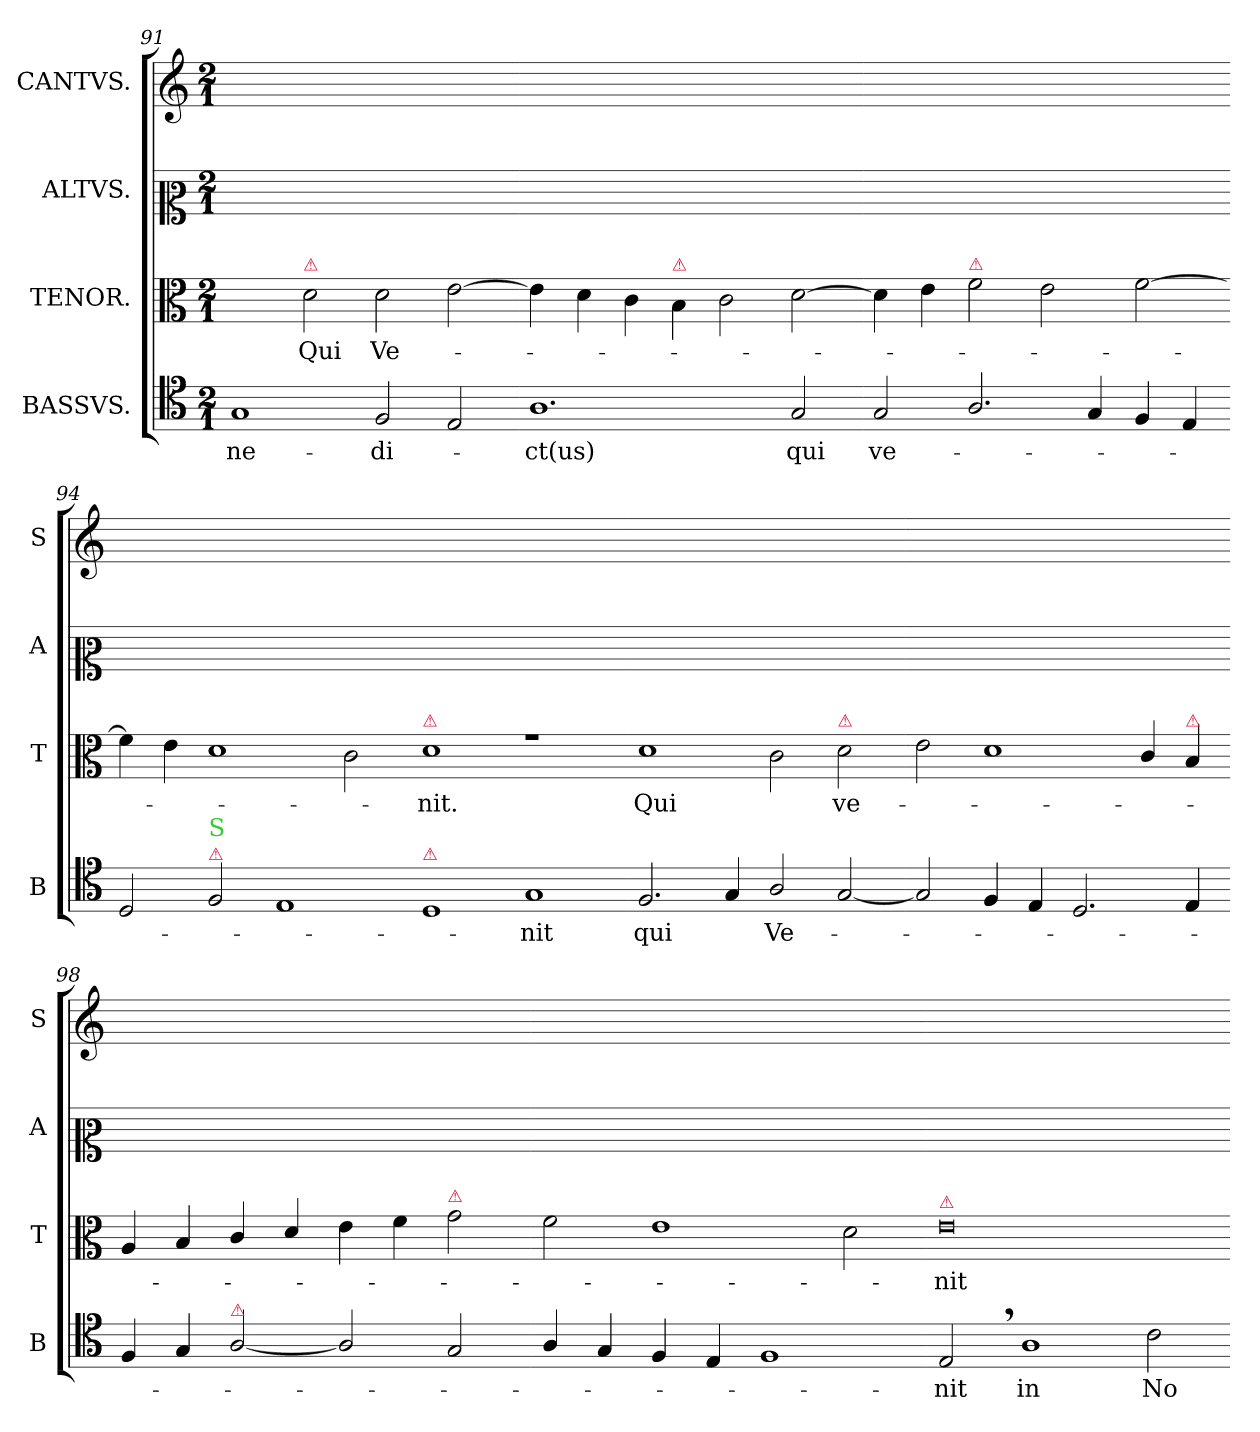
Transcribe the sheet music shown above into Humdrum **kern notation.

**kern	**text	**kern	**text	**kern	**kern
*part4	*part4	*part3	*part3	*part2	*part1
*staff4	*staff4	*staff3	*staff3	*staff2	*staff1
*I"BASSVS.	*	*I"TENOR.	*	*I"ALTVS.	*I"CANTVS.
*I'B	*	*I'T	*	*I'A	*I'S
*clefC4	*	*clefC3	*	*clefC2	*clefG2
*k[]	*	*k[]	*	*k[]	*k[]
*M2/1	*	*M2/1	*	*M2/1	*M2/1
=91	=91	=91	=91	=91	=91
1G	-ne-	2ryy	.	0ryy	0ryy
!	!	!LO:TX:a:color=crimson:t=⚠	!	!	!
.	.	2d\	Qui	.	.
2F/	-di-	2d\	Ve-	.	.
2E/	.	[2e\	.	.	.
=92-	=92-	=92-	=92-	=92-	=92-
1.A	-ct(us)	4e\]	.	0ryy	0ryy
.	.	4d\	.	.	.
.	.	4c\	.	.	.
!	!	!LO:TX:a:color=crimson:t=⚠	!	!	!
.	.	4B\	.	.	.
.	.	2c\	.	.	.
2G/	qui	[2d\	.	.	.
=93-	=93-	=93-	=93-	=93-	=93-
2G/	ve-	4d\]	.	0ryy	0ryy
.	.	4e\	.	.	.
!	!	!LO:TX:a:color=crimson:t=⚠	!	!	!
2.A/	.	2f\	.	.	.
.	.	2e\	.	.	.
4G/	.	.	.	.	.
4F/	.	[2f\	.	.	.
4E/	.	.	.	.	.
=94-	=94-	=94-	=94-	=94-	=94-
2D/	.	4f\]	.	0ryy	0ryy
.	.	4e\	.	.	.
!LO:TX:a:color=crimson:t=⚠	!	!	!	!	!
!LO:TX:a:color=limegreen:t=S	!	!	!	!	!
2F/	.	1d	.	.	.
1E	.	.	.	.	.
.	.	2c\	.	.	.
=95-	=95-	=95-	=95-	=95-	=95-
!	!	!LO:TX:a:color=crimson:t=⚠	!	!	!
!LO:TX:a:color=crimson:t=⚠	!	!	!	!	!
1D	.	1d	-nit.	0ryy	0ryy
1G	-nit	1rg	.	.	.
=96-	=96-	=96-	=96-	=96-	=96-
2.F/	qui	1d	Qui	0ryy	0ryy
4G/	.	.	.	.	.
2A/	Ve-	2c\	.	.	.
!	!	!LO:TX:a:color=crimson:t=⚠	!	!	!
[2G/	.	2d\	ve-	.	.
=97-	=97-	=97-	=97-	=97-	=97-
2G/]	.	2e\	.	0ryy	0ryy
4F/	.	1d	.	.	.
4E/	.	.	.	.	.
2.D/	.	.	.	.	.
.	.	4c/	.	.	.
!	!	!LO:TX:a:color=crimson:t=⚠	!	!	!
4E/	.	4B/	.	.	.
=98-	=98-	=98-	=98-	=98-	=98-
4F/	.	4A/	.	0ryy	0ryy
4G/	.	4B/	.	.	.
!LO:TX:a:color=crimson:t=⚠	!	!	!	!	!
[2A/	.	4c/	.	.	.
.	.	4d/	.	.	.
2A/]	.	4e\	.	.	.
.	.	4f\	.	.	.
!	!	!LO:TX:a:color=crimson:t=⚠	!	!	!
2G/	.	2g\	.	.	.
=99-	=99-	=99-	=99-	=99-	=99-
4A/	.	2f\	.	0ryy	0ryy
4G/	.	.	.	.	.
4F/	.	1e	.	.	.
4E/	.	.	.	.	.
1F	.	.	.	.	.
.	.	2d\	.	.	.
=100-	=100-	=100-	=100-	=100-	=100-
!	!	!LO:TX:a:color=crimson:t=⚠	!	!	!
2E,/	-nit	0e	-nit	0ryy	0ryy
1A	in	.	.	.	.
2c\	No-	.	.	.	.
=-	=-	=-	=-	=-	=-
*-	*-	*-	*-	*-	*-
